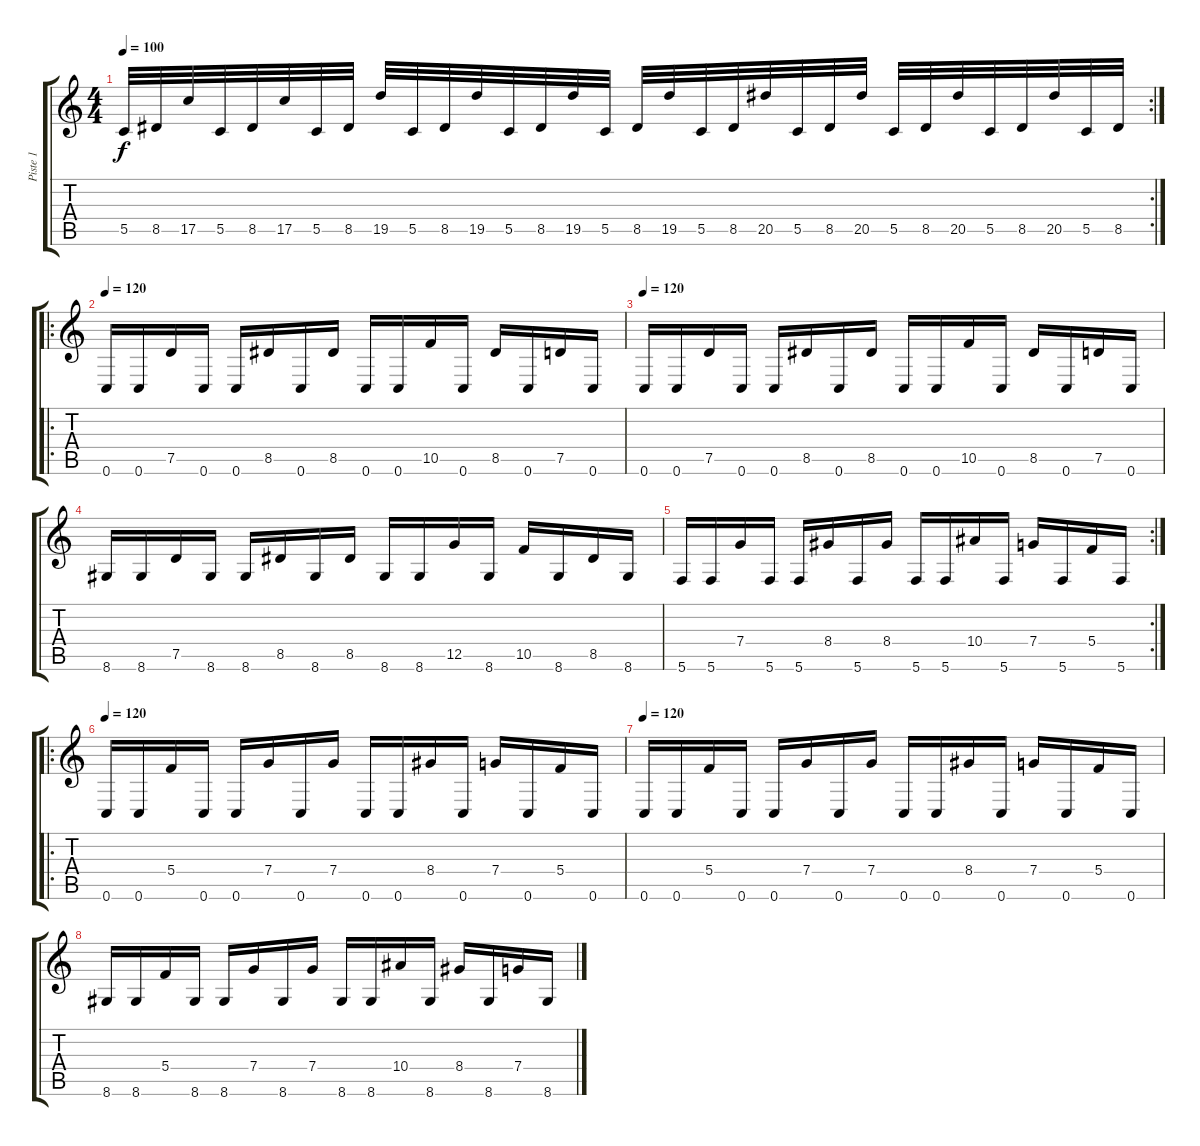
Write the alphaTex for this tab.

\track ("Piste 1" "Piste 1") {instrument distortionguitar}
\staff {score tabs}
\tuning (D4 A3 F3 C3 G2 C2) {hide}
\rc 2
\ts (4 4)
\tempo 100
\clef g2
\ks c
5.5.32{dy f} 8.5.32 17.5.32 5.5.32 8.5.32 17.5.32 5.5.32 8.5.32 19.5.32 5.5.32 8.5.32 19.5.32 5.5.32 8.5.32 19.5.32 5.5.32 8.5.32 19.5.32 5.5.32 8.5.32 20.5.32 5.5.32 8.5.32 20.5.32 5.5.32 8.5.32 20.5.32 5.5.32 8.5.32 20.5.32 5.5.32 8.5.32 |
\ro
\tempo 120
0.6.16 0.6.16 7.5.16 0.6.16 0.6.16 8.5.16 0.6.16 8.5.16 0.6.16 0.6.16 10.5.16 0.6.16 8.5.16 0.6.16 7.5.16 0.6.16 |
\tempo 120
0.6.16 0.6.16 7.5.16 0.6.16 0.6.16 8.5.16 0.6.16 8.5.16 0.6.16 0.6.16 10.5.16 0.6.16 8.5.16 0.6.16 7.5.16 0.6.16 |
8.6.16 8.6.16 7.5.16 8.6.16 8.6.16 8.5.16 8.6.16 8.5.16 8.6.16 8.6.16 12.5.16 8.6.16 10.5.16 8.6.16 8.5.16 8.6.16 |
\rc 2
5.6.16 5.6.16 7.4.16 5.6.16 5.6.16 8.4.16 5.6.16 8.4.16 5.6.16 5.6.16 10.4.16 5.6.16 7.4.16 5.6.16 5.4.16 5.6.16 |
\ro
\tempo 120
0.6.16 0.6.16 5.4.16 0.6.16 0.6.16 7.4.16 0.6.16 7.4.16 0.6.16 0.6.16 8.4.16 0.6.16 7.4.16 0.6.16 5.4.16 0.6.16 |
\tempo 120
0.6.16 0.6.16 5.4.16 0.6.16 0.6.16 7.4.16 0.6.16 7.4.16 0.6.16 0.6.16 8.4.16 0.6.16 7.4.16 0.6.16 5.4.16 0.6.16 |
8.6.16 8.6.16 5.4.16 8.6.16 8.6.16 7.4.16 8.6.16 7.4.16 8.6.16 8.6.16 10.4.16 8.6.16 8.4.16 8.6.16 7.4.16 8.6.16
